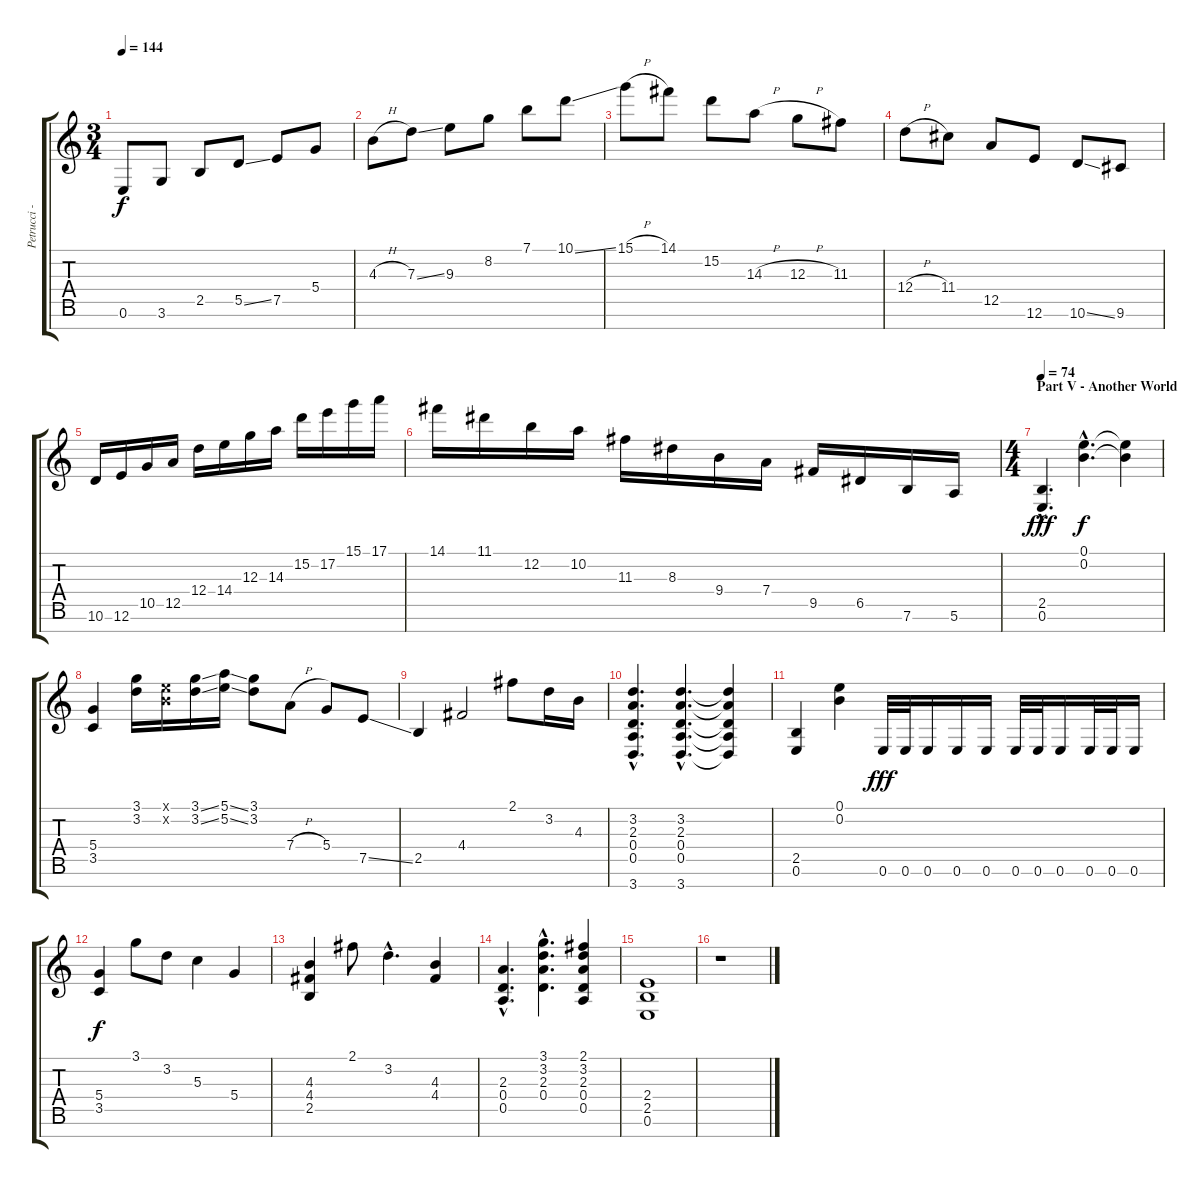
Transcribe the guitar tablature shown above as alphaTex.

\track ("Petrucci - Distortion 7st." "Petrucci -") {instrument overdrivenguitar}
\staff {score tabs}
\tuning (E4 B3 G3 D3 A2 E2 B1) {hide}
\ts (3 4)
\tempo 144
\clef g2
\ks c
0.6.8{dy f} 3.6.8 2.5.8 5.5{ss}.8 7.5.8 5.4.8 |
4.3{h}.8 7.3{ss}.8 9.3.8 8.2.8 7.1.8 10.1{ss}.8 |
15.1{h}.8 14.1.8 15.2.8 14.3{h}.8 12.3{h}.8 11.3.8 |
12.4{h}.8 11.4.8 12.5.8 12.6.8 10.6{ss}.8 9.6.8 |
10.6.16 12.6.16 10.5.16 12.5.16 12.4.16 14.4.16 12.3.16 14.3.16 15.2.16 17.2.16 15.1.16 17.1.16 |
14.1.16 11.1.16 12.2.16 10.2.16 11.3.16 8.3.16 9.4.16 7.4.16 9.5.16 6.5.16 7.6.16 5.6.16 |
\ts (4 4)
\section ("" "Part V - Another World")
\tempo 74
(2.5{hac} 0.6{hac}).4{d dy fff volume 13 instrument distortionguitar} (0.1{hac} 0.2{hac}).4{d dy f} (0.1{t} 0.2{t}).4 |
(5.4 3.5).4 (3.1 3.2).16 (0.1{x} 0.2{x}).16 (3.1{ss} 3.2{ss}).16 (5.1{ss} 5.2{ss}).16 (3.1 3.2).8 7.4{h}.8 5.4.8 7.5{ss}.8 |
2.5.4 4.4.2 2.1.8 3.2.16 4.3.16 |
(3.2{hac} 2.3{hac} 0.4{hac} 0.5{hac} 3.7{hac}).4{d} (3.2{hac} 2.3{hac} 0.4{hac} 0.5{hac} 3.7{hac}).4{d} (3.2{t} 2.3{t} 0.4{t} 0.5{t} 3.7{t}).4 |
(2.5 0.6).4 (0.1 0.2).4 0.6.32{dy fff} 0.6.32 0.6.16 0.6.16 0.6.16 0.6.32 0.6.32 0.6.16 0.6.32 0.6.32 0.6.16 |
(5.4 3.5).4{dy f} 3.1.8 3.2.8 5.3.4 5.4.4 |
(4.3 4.4 2.5).4 2.1.8 3.2{hac}.4{d} (4.3 4.4).4 |
(2.3{hac} 0.4{hac} 0.5{hac}).4{d} (3.1{hac} 3.2{hac} 2.3{hac} 0.4{hac}).4{d} (2.1 3.2 2.3 0.4 0.5).4 |
(2.4 2.5 0.6).1 |
r.1
